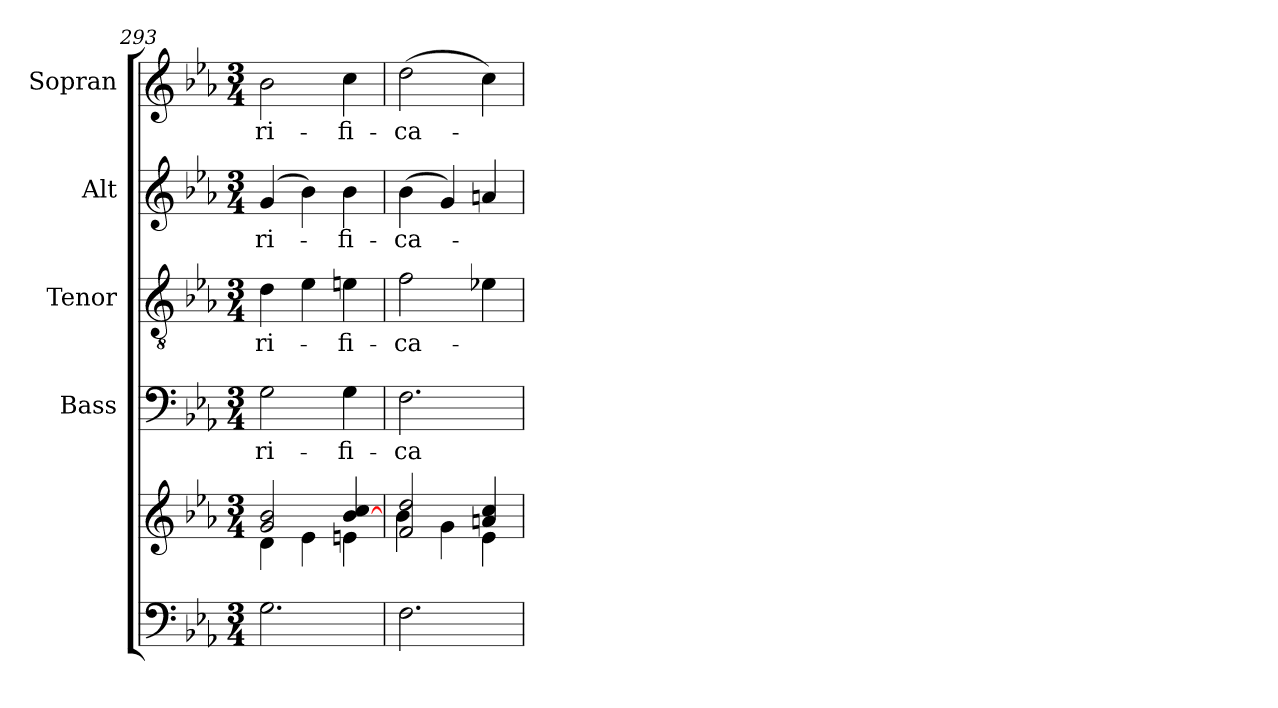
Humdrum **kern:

**kern	**kern	**kern	**text	**kern	**text	**kern	**text	**kern	**text
*part5	*part5	*part4	*part4	*part3	*part3	*part2	*part2	*part1	*part1
*staff6	*staff5	*staff4	*staff4	*staff3	*staff3	*staff2	*staff2	*staff1	*staff1
*	*	*I"Bass	*	*I"Tenor	*	*I"Alt	*	*I"Sopran	*
*	*	*I'B.	*	*I'T.	*	*I'A.	*	*I'S.	*
*clefF4	*clefG2	*clefF4	*	*clefGv2	*	*clefG2	*	*clefG2	*
*k[b-e-a-]	*k[b-e-a-]	*k[b-e-a-]	*	*k[b-e-a-]	*	*k[b-e-a-]	*	*k[b-e-a-]	*
*E-:	*E-:	*E-:	*	*E-:	*	*E-:	*	*E-:	*
*M3/4	*M3/4	*M3/4	*	*M3/4	*	*M3/4	*	*M3/4	*
=293	=293	=293	=293	=293	=293	=293	=293	=293	=293
*	*^	*	*	*	*	*	*	*	*
!	!	!	!	!LO:LY:b	!	!LO:LY:b	!	!LO:LY:b	!	!LO:LY:b
2.G\	2g/ 2b-/	4d\	2G\	-ri-	4d\	-ri-	(4g/	-ri-	2b-\	-ri-
.	.	4e-\	.	.	4e-\	.	4b-\)	.	.	.
!	!	!	!	!LO:LY:b	!	!LO:LY:b	!	!LO:LY:b	!	!LO:LY:b
.	[>4b-/ 4cc/	4en\	4G\	-fi-	4en\	-fi-	4b-\	-fi-	4cc\	-fi-
=294	=294	=294	=294	=294	=294	=294	=294	=294	=294	=294
!	!	!	!	!LO:LY:b	!	!LO:LY:b	!	!LO:LY:b	!	!LO:LY:b
2.F\	2f/ 2dd/	4b-\	2.F\	-ca-	2f\	-ca-	(>4b-\	-ca-	(>2dd\	-ca-
.	.	4g\	.	.	.	.	4g/)	.	.	.
.	4an/ 4cc/	4e-\	.	.	4e-X\	.	4an/	.	4cc\)	.
*	*v	*v	*	*	*	*	*	*	*	*
=	=	=	=	=	=	=	=	=	=
*-	*-	*-	*-	*-	*-	*-	*-	*-	*-
